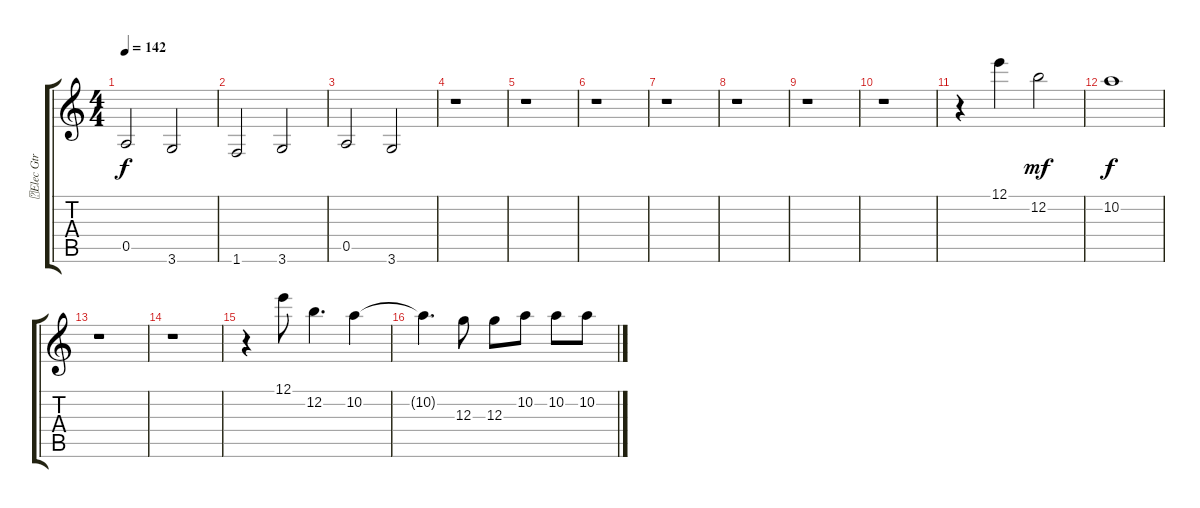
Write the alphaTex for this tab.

\track ("\tElec Gtr 1" "\tElec Gtr ") {instrument overdrivenguitar}
\staff {score tabs}
\tuning (E4 B3 G3 D3 A2 E2) {hide}
\ts (4 4)
\tempo 142
\clef g2
\ks c
0.5.2{dy f} 3.6.2 |
1.6.2 3.6.2 |
0.5.2 3.6.2 |
r.1 |
r.1 |
r.1 |
r.1 |
r.1 |
r.1 |
r.1 |
r.4 12.1.4 12.2.2{dy mf} |
10.2.1{dy f} |
r.1 |
r.1 |
r.4 12.1.8 12.2.4{d} 10.2.4 |
10.2{t}.4{d} 12.3.8 12.3.8 10.2.8 10.2.8 10.2.8
